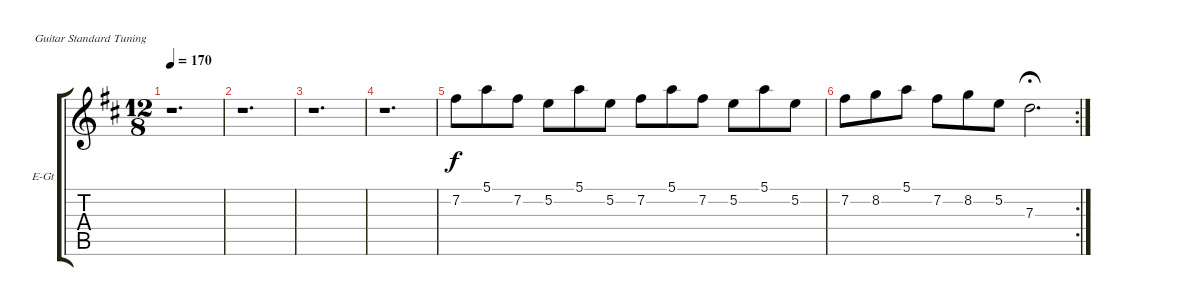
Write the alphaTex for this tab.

\defaultSystemsLayout 4
\bracketExtendMode groupsimilarinstruments
\firstSystemTrackNameOrientation horizontal
\otherSystemsTrackNameOrientation horizontal
\track ("Electric Guitar" "E-Gt") {instrument electricguitarclean}
\staff {score tabs}
\tuning (E4 B3 G3 D3 A2 E2)
\ts (12 8)
\tempo 170
\clef g2
\ks d
r.1{d dy f} |
r.1{d} |
r.1{d} |
r.1{d} |
7.2.8 5.1.8 7.2.8 5.2.8 5.1.8 5.2.8 7.2.8 5.1.8 7.2.8 5.2.8 5.1.8 5.2.8 |
\rc 2
7.2.8 8.2.8 5.1.8 7.2.8 8.2.8 5.2.8 7.3.2{d fermata (medium 0.5)}
